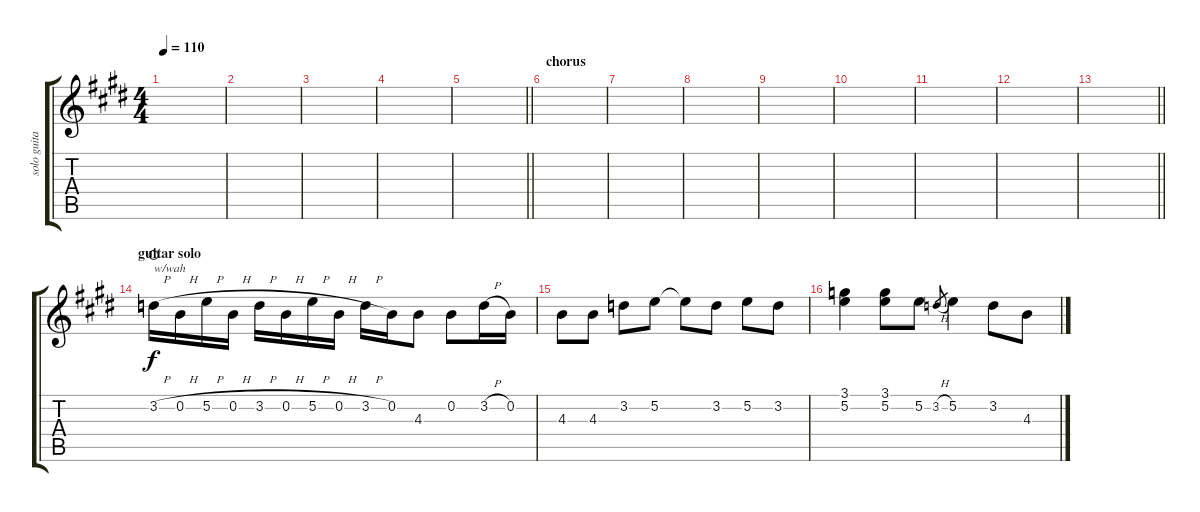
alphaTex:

\track ("solo guitar" "solo guita") {instrument distortionguitar}
\staff {score tabs}
\tuning (E4 B3 G3 D3 A2 E2) {hide}
\ts (4 4)
\tempo 110
\clef g2
\ks e
|
|
|
|
\barLineRight lightlight
|
\section ("" "chorus")
|
|
|
|
|
|
|
\barLineRight lightlight
|
\section ("" "guitar solo")
3.2{h}.16{txt "w/wah" instrument distortionguitar waho} 0.2{h}.16 5.2{h}.16 0.2{h}.16 3.2{h}.16 0.2{h}.16 5.2{h}.16 0.2{h}.16 3.2{h}.16 0.2.16 4.3.8 0.2.8 3.2{h}.16 0.2.16 |
4.3.8 4.3.8 3.2.8 5.2.8 5.2{t}.8 3.2.8 5.2.8 3.2.8 |
(3.1 5.2).4 (3.1 5.2).8 5.2.8 3.2{h}.8{gr} 5.2.4 3.2.8 4.3.8
